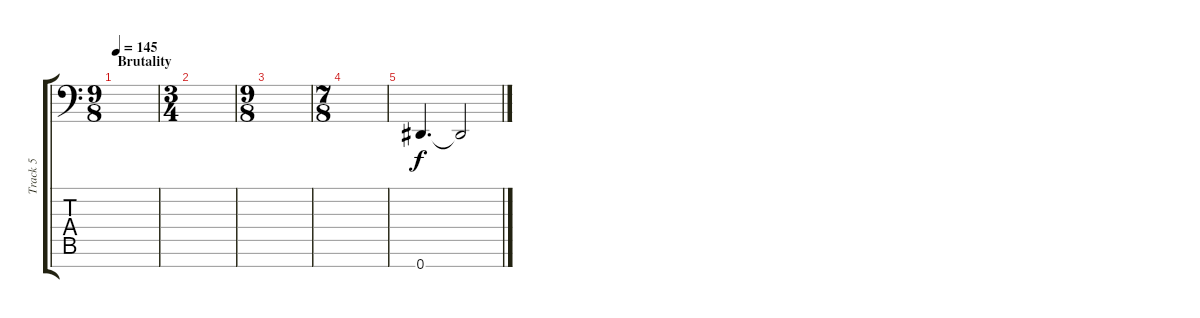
\track ("Track 5" "Track 5") {instrument distortionguitar}
\staff {score tabs}
\tuning (Bb3 F3 Db3 Ab2 Eb2 Ab1 Eb1) {hide}
\ts (9 8)
\section ("" "Brutality")
\tempo 145
\clef f4
\ks c
|
\ts (3 4)
|
\ts (9 8)
|
\ts (7 8)
|
0.7.4{d} 0.7{t}.2
